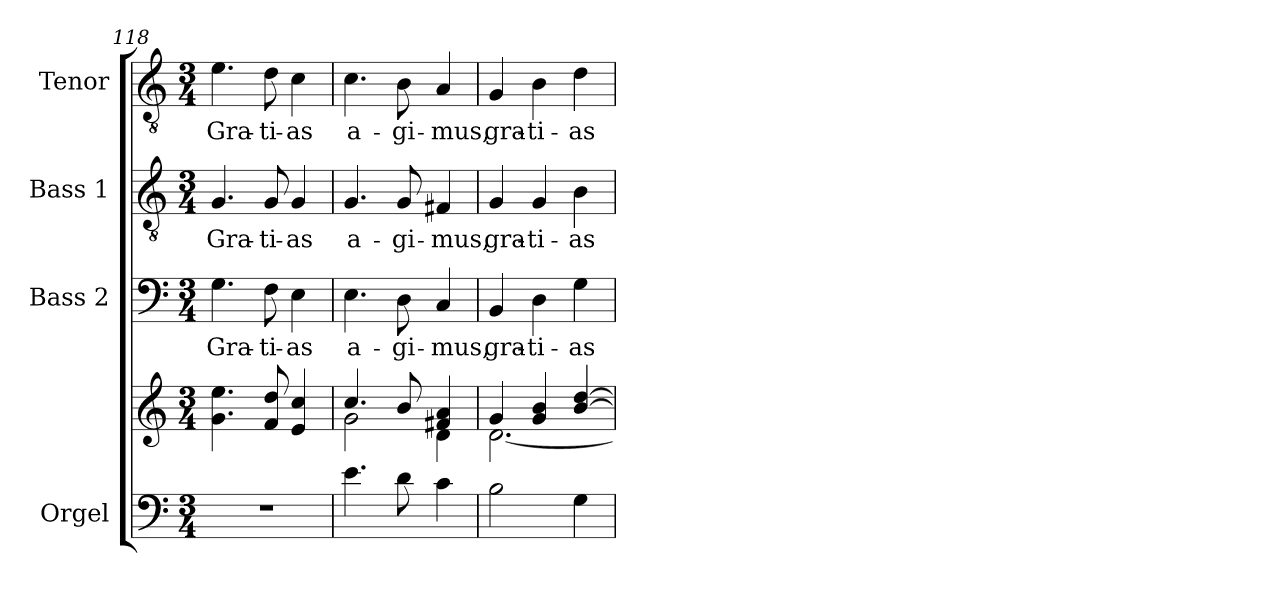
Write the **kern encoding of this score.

**kern	**kern	**kern	**text	**kern	**text	**kern	**text
*part4	*part4	*part3	*part3	*part2	*part2	*part1	*part1
*staff5	*staff4	*staff3	*staff3	*staff2	*staff2	*staff1	*staff1
*I"Orgel	*	*I"Bass 2	*	*I"Bass 1	*	*I"Tenor	*
*I'Org.	*	*I'B. 2	*	*I'B. 1	*	*I'T.	*
*clefF4	*clefG2	*clefF4	*	*clefGv2	*	*clefGv2	*
*k[]	*k[]	*k[]	*	*k[]	*	*k[]	*
*C:	*C:	*C:	*	*C:	*	*C:	*
*M3/4	*M3/4	*M3/4	*	*M3/4	*	*M3/4	*
=118	=118	=118	=118	=118	=118	=118	=118
!	!	!	!LO:LY:b	!	!LO:LY:b	!	!LO:LY:b
2.r	4.g\ 4.ee\	4.G\	Gra-	4.G/	Gra-	4.e\	Gra-
!	!	!	!LO:LY:b	!	!LO:LY:b	!	!LO:LY:b
.	8f/ 8dd/	8F\	-ti-	8G/	-ti-	8d\	-ti-
!	!	!	!LO:LY:b	!	!LO:LY:b	!	!LO:LY:b
.	4e/ 4cc/	4E\	-as	4G/	-as	4c\	-as
=119	=119	=119	=119	=119	=119	=119	=119
*	*^	*	*	*	*	*	*
!	!	!	!	!LO:LY:b	!	!LO:LY:b	!	!LO:LY:b
4.e\	4.cc/	2g\	4.E\	a-	4.G/	a-	4.c\	a-
!	!	!	!	!LO:LY:b	!	!LO:LY:b	!	!LO:LY:b
8d\	8b/	.	8D\	-gi-	8G/	-gi-	8B\	-gi-
!	!	!	!	!LO:LY:b	!	!LO:LY:b	!	!LO:LY:b
4c\	4f#X/ 4a/	4d\	4C/	-mus,	4F#X/	-mus,	4A/	-mus,
=120	=120	=120	=120	=120	=120	=120	=120	=120
!	!	!	!	!LO:LY:b	!	!LO:LY:b	!	!LO:LY:b
2B\	4g/	[<2.d\	4BB/	gra-	4G/	gra-	4G/	gra-
!	!	!	!	!LO:LY:b	!	!LO:LY:b	!	!LO:LY:b
.	4g/ 4b/	.	4D\	-ti-	4G/	-ti-	4B\	-ti-
!	!	!	!	!LO:LY:b	!	!LO:LY:b	!	!LO:LY:b
4G\	[>4b/ [>4dd/	.	4G\	-as	4B\	-as	4d\	-as
*	*v	*v	*	*	*	*	*	*
=	=	=	=	=	=	=	=
*-	*-	*-	*-	*-	*-	*-	*-
